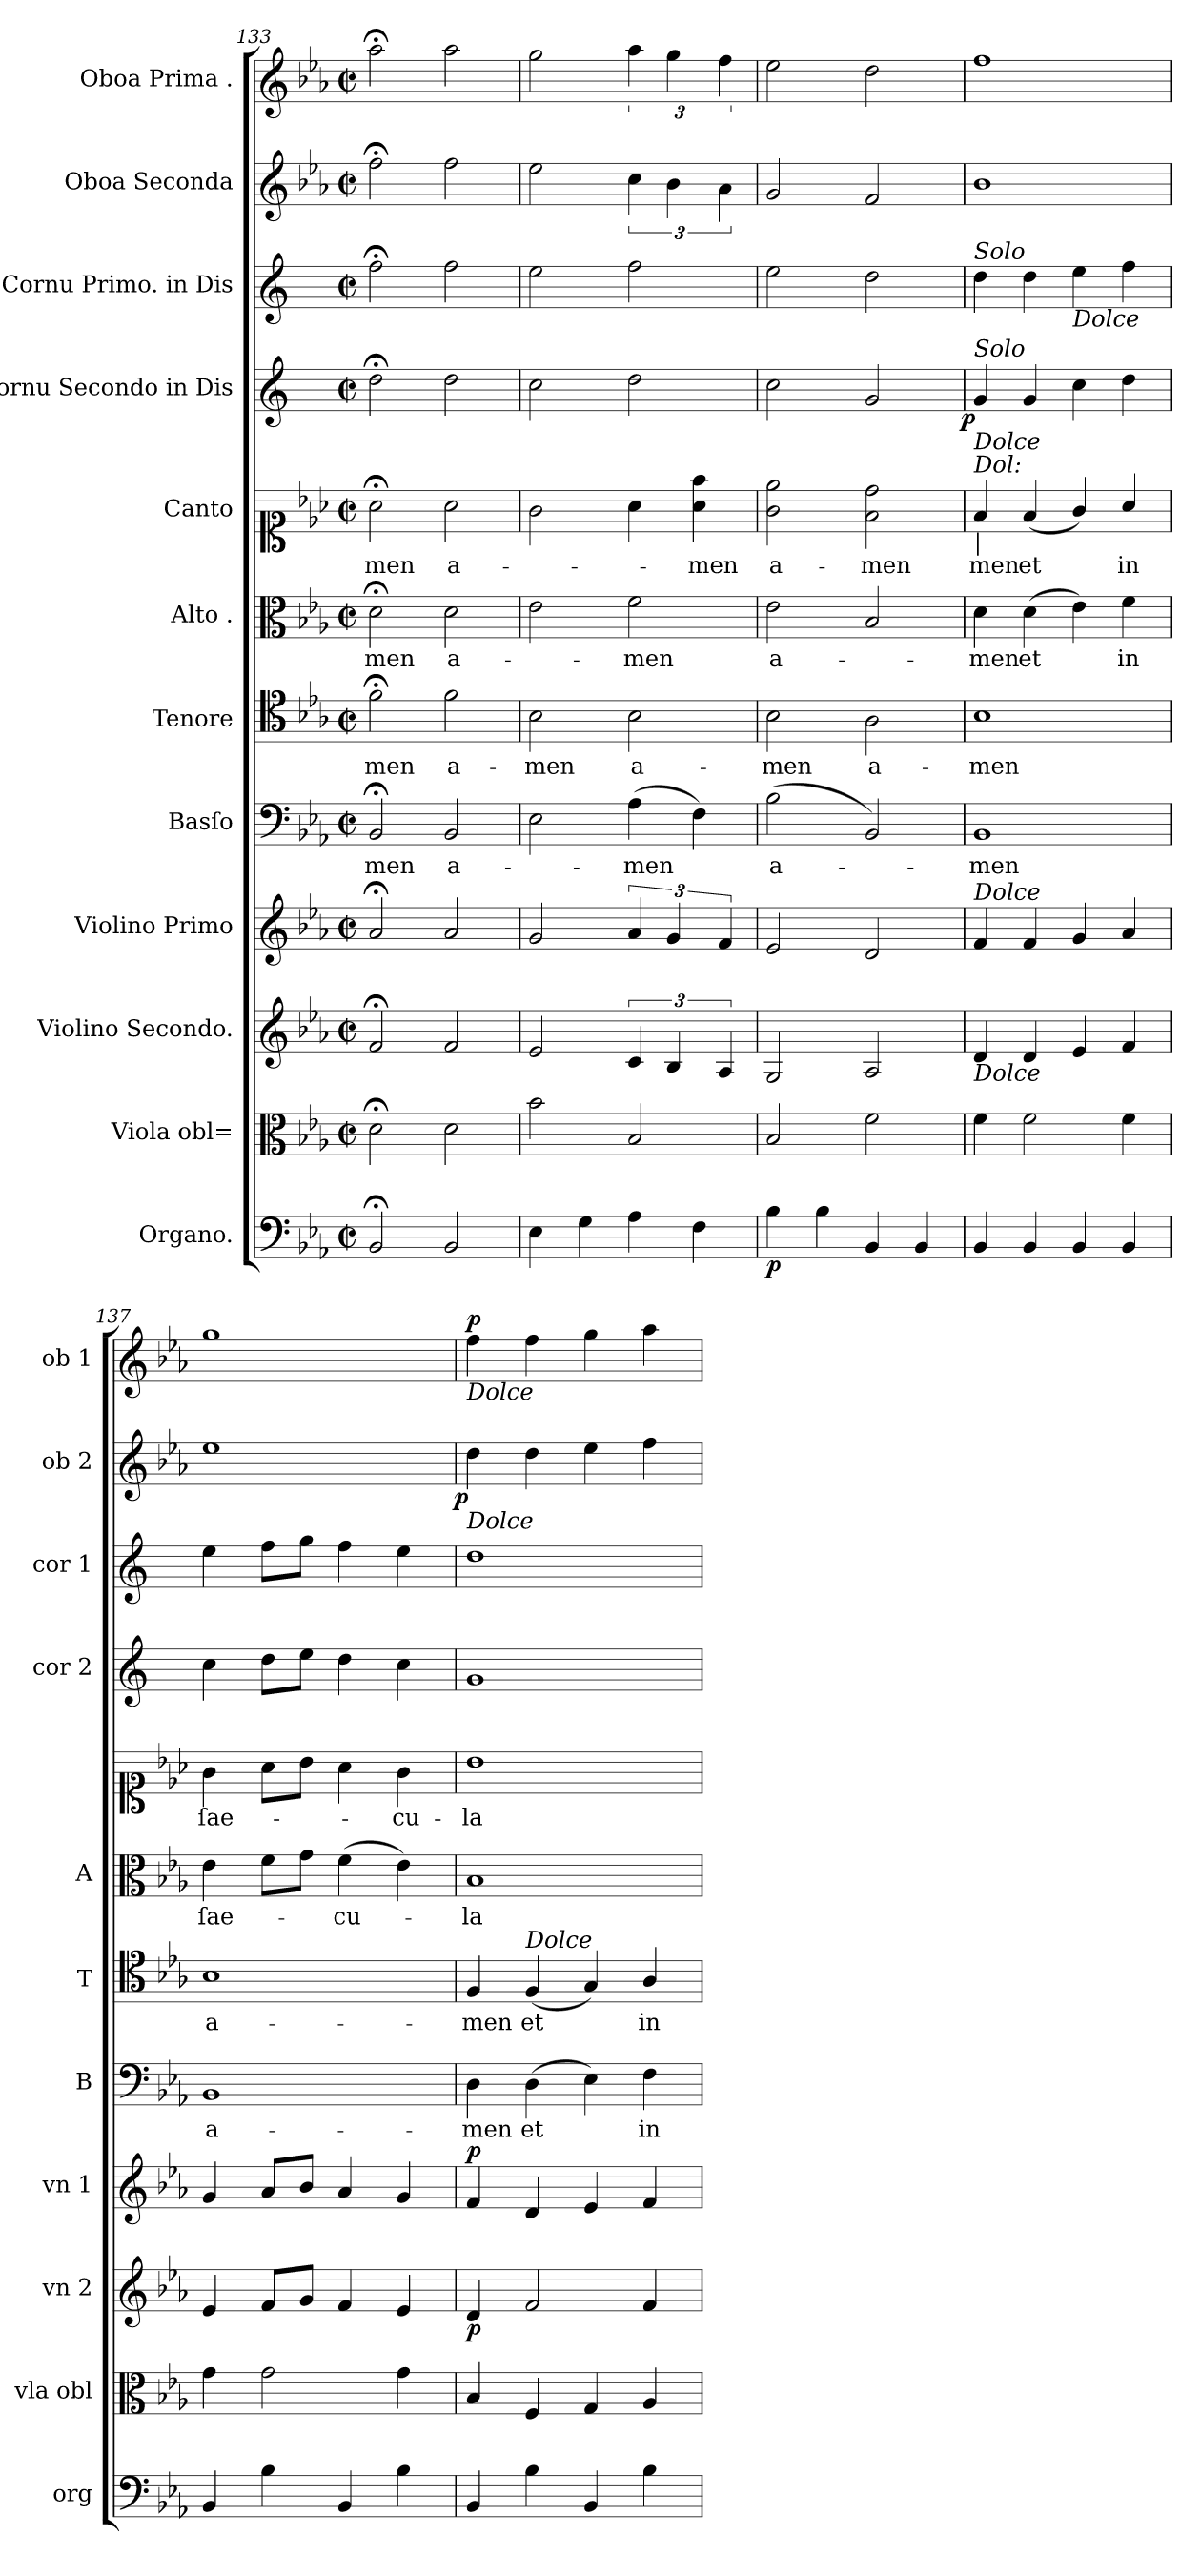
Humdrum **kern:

**kern	**dynam	**kern	**kern	**dynam	**kern	**dynam	**kern	**text	**kern	**text	**kern	**text	**kern	**text	**kern	**dynam	**kern	**kern	**dynam	**kern	**dynam
*part12	*part12	*part11	*part10	*part10	*part9	*part9	*part8	*part8	*part7	*part7	*part6	*part6	*part5	*part5	*part4	*part4	*part3	*part2	*part2	*part1	*part1
*staff12	*staff12	*staff11	*staff10	*staff10	*staff9	*staff9	*staff8	*staff8	*staff7	*staff7	*staff6	*staff6	*staff5	*staff5	*staff4	*staff4	*staff3	*staff2	*staff2	*staff1	*staff1
*I"Organo.	*	*I"Viola obl=	*I"Violino Secondo.	*	*I"Violino Primo	*	*I"Basſo	*	*I"Tenore	*	*I"Alto .	*	*I"Canto	*	*I"Cornu Secondo in Dis	*	*I"Cornu Primo. in Dis	*I"Oboa Seconda	*	*I"Oboa Prima .	*
*I'org	*	*I'vla obl	*I'vn 2	*	*I'vn 1	*	*I'B	*	*I'T	*	*I'A	*	*	*	*I'cor 2	*	*I'cor 1	*I'ob 2	*	*I'ob 1	*
*clefF4	*	*clefC3	*clefG2	*	*clefG2	*	*clefF4	*	*clefC4	*	*clefC3	*	*clefC1	*	*clefG2	*	*clefG2	*clefG2	*	*clefG2	*
*	*	*	*	*	*	*	*	*	*	*	*	*	*	*	*ITrd5c9	*	*ITrd5c9	*	*	*	*
*k[b-e-a-]	*	*k[b-e-a-]	*k[b-e-a-]	*	*k[b-e-a-]	*	*k[b-e-a-]	*	*k[b-e-a-]	*	*k[b-e-a-]	*	*k[b-e-a-]	*	*k[b-e-a-]	*	*k[b-e-a-]	*k[b-e-a-]	*	*k[b-e-a-]	*
*E-:	*	*E-:	*E-:	*	*E-:	*	*E-:	*	*E-:	*	*E-:	*	*E-:	*	*	*	*	*E-:	*	*E-:	*
*M2/2	*	*M2/2	*M2/2	*	*M2/2	*	*M2/2	*	*M2/2	*	*M2/2	*	*M2/2	*	*M2/2	*	*M2/2	*M2/2	*	*M2/2	*
*met(c|)	*	*met(c|)	*met(c|)	*	*met(c|)	*	*met(c|)	*	*met(c|)	*	*met(c|)	*	*met(c|)	*	*met(c|)	*	*met(c|)	*met(c|)	*	*met(c|)	*
=133	=133	=133	=133	=133	=133	=133	=133	=133	=133	=133	=133	=133	=133	=133	=133	=133	=133	=133	=133	=133	=133
2BB-;</	.	2d;<\	2f;</	.	2a-;</	.	2BB-;</	-men	2f;<\	-men	2d;<\	-men	2a-;<\	-men	2f;<\	.	2a-;<\	2ff;<\	.	2aa-;<\	.
!	!	!	!	!	!	!	!	!	!	!LO:LY:i	!	!	!	!	!	!	!	!	!	!	!
2BB-/	.	2d\	2f/	.	2a-/	.	2BB-/	a-	2f\	a-	2d\	a-	2a-\	a-	2f\	.	2a-\	2ff\	.	2aa-\	.
=134	=134	=134	=134	=134	=134	=134	=134	=134	=134	=134	=134	=134	=134	=134	=134	=134	=134	=134	=134	=134	=134
!	!	!	!	!	!	!	!	!	!	!LO:LY:i	!	!	!	!	!	!	!	!	!	!	!
4E-\	.	2b-\	2e-/	.	2g/	.	2E-\	.	2B-\	-men	2e-\	.	2g\	.	2e-\	.	2g\	2ee-\	.	2gg\	.
4G\	.	.	.	.	.	.	.	.	.	.	.	.	.	.	.	.	.	.	.	.	.
!	!	!	!	!	!	!	!	!	!	!LO:LY:i	!	!	!	!	!	!	!	!	!	!	!
4A-\	.	2B-/	6c/	.	6a-/	.	(4A-\	-men	2B-\	a-	2f\	-men	4a-\	.	2f\	.	2a-\	6cc\	.	6aa-\	.
.	.	.	6B-/	.	6g/	.	.	.	.	.	.	.	.	.	.	.	.	6b-\	.	6gg\	.
4F\	.	.	.	.	.	.	4F\)	.	.	.	.	.	4a-\ 4ff\	-men	.	.	.	.	.	.	.
.	.	.	6A-/	.	6f/	.	.	.	.	.	.	.	.	.	.	.	.	6a-\	.	6ff\	.
=135	=135	=135	=135	=135	=135	=135	=135	=135	=135	=135	=135	=135	=135	=135	=135	=135	=135	=135	=135	=135	=135
!	!	!	!	!	!	!	!	!	!	!LO:LY:i	!	!	!	!	!	!	!	!	!	!	!
4B-\	p	2B-/	2G/	.	2e-/	.	(2B-\	a-	2B-\	-men	2e-\	a-	2g\ 2ee-\	a-	2e-\	.	2g\	2g/	.	2ee-\	.
4B-\	.	.	.	.	.	.	.	.	.	.	.	.	.	.	.	.	.	.	.	.	.
!	!	!	!	!	!	!	!	!	!	!LO:LY:i	!	!	!	!	!	!	!	!	!	!	!
4BB-/	.	2f\	2A-/	.	2d/	.	2BB-/)	.	2A-\	a-	2B-/	.	2f\ 2dd\	-men	2B-/	.	2f\	2f/	.	2dd\	.
4BB-/	.	.	.	.	.	.	.	.	.	.	.	.	.	.	.	.	.	.	.	.	.
=136	=136	=136	=136	=136	=136	=136	=136	=136	=136	=136	=136	=136	=136	=136	=136	=136	=136	=136	=136	=136	=136
!	!	!	!	!	!	!	!	!	!	!	!	!	!	!	!	!	!LO:TX:a:i:t=Solo	!	!	!	!
!	!	!	!	!	!	!	!	!	!	!	!	!	!	!	!LO:TX:a:i:t=Solo	!	!	!	!	!	!
!	!	!	!	!	!	!	!	!	!	!	!	!	!	!	!LO:TX:b:i:t=Dolce	!	!	!	!	!	!
!	!	!	!	!	!	!	!	!	!	!	!	!	!LO:TX:a:i:t=Dol&colon;	!	!	!	!	!	!	!	!
!	!	!	!	!	!	!	!	!	!	!	!	!	!LO:TX:b:t=|	!	!	!	!	!	!	!	!
!	!	!	!	!	!LO:TX:a:i:t=Dolce	!	!	!	!	!	!	!	!	!	!	!	!	!	!	!	!
!	!	!	!LO:TX:b:i:t=Dolce	!	!	!	!	!	!	!	!	!	!	!	!	!	!	!	!	!	!
!	!	!	!	!	!	!	!	!	!	!LO:LY:i	!	!	!	!	!	!LO:DY:rj	!	!	!	!	!
4BB-/	.	4f\	4d/	.	4f/	.	1BB-/	-men	1B-\	-men	4d\	-men	4f/	men	4B-/	p	4f\	1b-\	.	1ff\	.
4BB-/	.	2f\	4d/	.	4f/	.	.	.	.	.	(4d\	et	(4f/	et	4B-/	.	4f\	.	.	.	.
!	!	!	!	!	!	!	!	!	!	!	!	!	!	!	!	!	!LO:TX:b:i:t=Dolce	!	!	!	!
4BB-/	.	.	4e-/	.	4g/	.	.	.	.	.	4e-\)	.	4g/)	.	4e-\	.	4g\	.	.	.	.
4BB-/	.	4f\	4f/	.	4a-/	.	.	.	.	.	4f\	in	4a-/	in	4f\	.	4a-\	.	.	.	.
=137	=137	=137	=137	=137	=137	=137	=137	=137	=137	=137	=137	=137	=137	=137	=137	=137	=137	=137	=137	=137	=137
4BB-/	.	4g\	4e-/	.	4g/	.	1BB-/	a-	1B-\	a-	4e-\	ſae-	4g\	ſae-	4e-\	.	4g\	1ee-\	.	1gg\	.
4B-\	.	2g\	8f/L	.	8a-/L	.	.	.	.	.	8f\L	.	8a-\L	.	8f\L	.	8a-\L	.	.	.	.
.	.	.	8g/J	.	8b-/J	.	.	.	.	.	8g\J	.	8b-\J	.	8g\J	.	8b-\J	.	.	.	.
4BB-/	.	.	4f/	.	4a-/	.	.	.	.	.	(4f\	-cu-	4a-\	.	4f\	.	4a-\	.	.	.	.
4B-\	.	4g\	4e-/	.	4g/	.	.	.	.	.	4e-\)	.	4g\	-cu-	4e-\	.	4g\	.	.	.	.
=138	=138	=138	=138	=138	=138	=138	=138	=138	=138	=138	=138	=138	=138	=138	=138	=138	=138	=138	=138	=138	=138
!	!	!	!	!	!	!	!	!	!	!	!	!	!	!	!	!	!	!	!	!LO:TX:b:i:t=Dolce	!
!	!	!	!	!	!	!	!	!	!	!	!	!	!	!	!	!	!	!LO:TX:b:i:t=Dolce	!	!	!
!	!	!	!	!LO:DY:b	!	!LO:DY:a	!	!	!	!	!	!	!	!	!	!	!	!	!LO:DY:rj	!	!LO:DY:a
4BB-/	.	4B-/	4d/	p	4f/	p	4D\	-men	4F/	-men	1B-/	-la	1b-\	-la	1B-/	.	1f/	4dd\	p	4ff\	p
!	!	!	!	!	!	!	!	!	!LO:TX:a:i:t=Dolce	!	!	!	!	!	!	!	!	!	!	!	!
4B-\	.	4F/	2f/	.	4d/	.	(4D\	et	(4F/	et	.	.	.	.	.	.	.	4dd\	.	4ff\	.
4BB-/	.	4G/	.	.	4e-/	.	4E-\)	.	4G/)	.	.	.	.	.	.	.	.	4ee-\	.	4gg\	.
4B-\	.	4A-/	4f/	.	4f/	.	4F\	in	4A-/	in	.	.	.	.	.	.	.	4ff\	.	4aa-\	.
=	=	=	=	=	=	=	=	=	=	=	=	=	=	=	=	=	=	=	=	=	=
*-	*-	*-	*-	*-	*-	*-	*-	*-	*-	*-	*-	*-	*-	*-	*-	*-	*-	*-	*-	*-	*-
